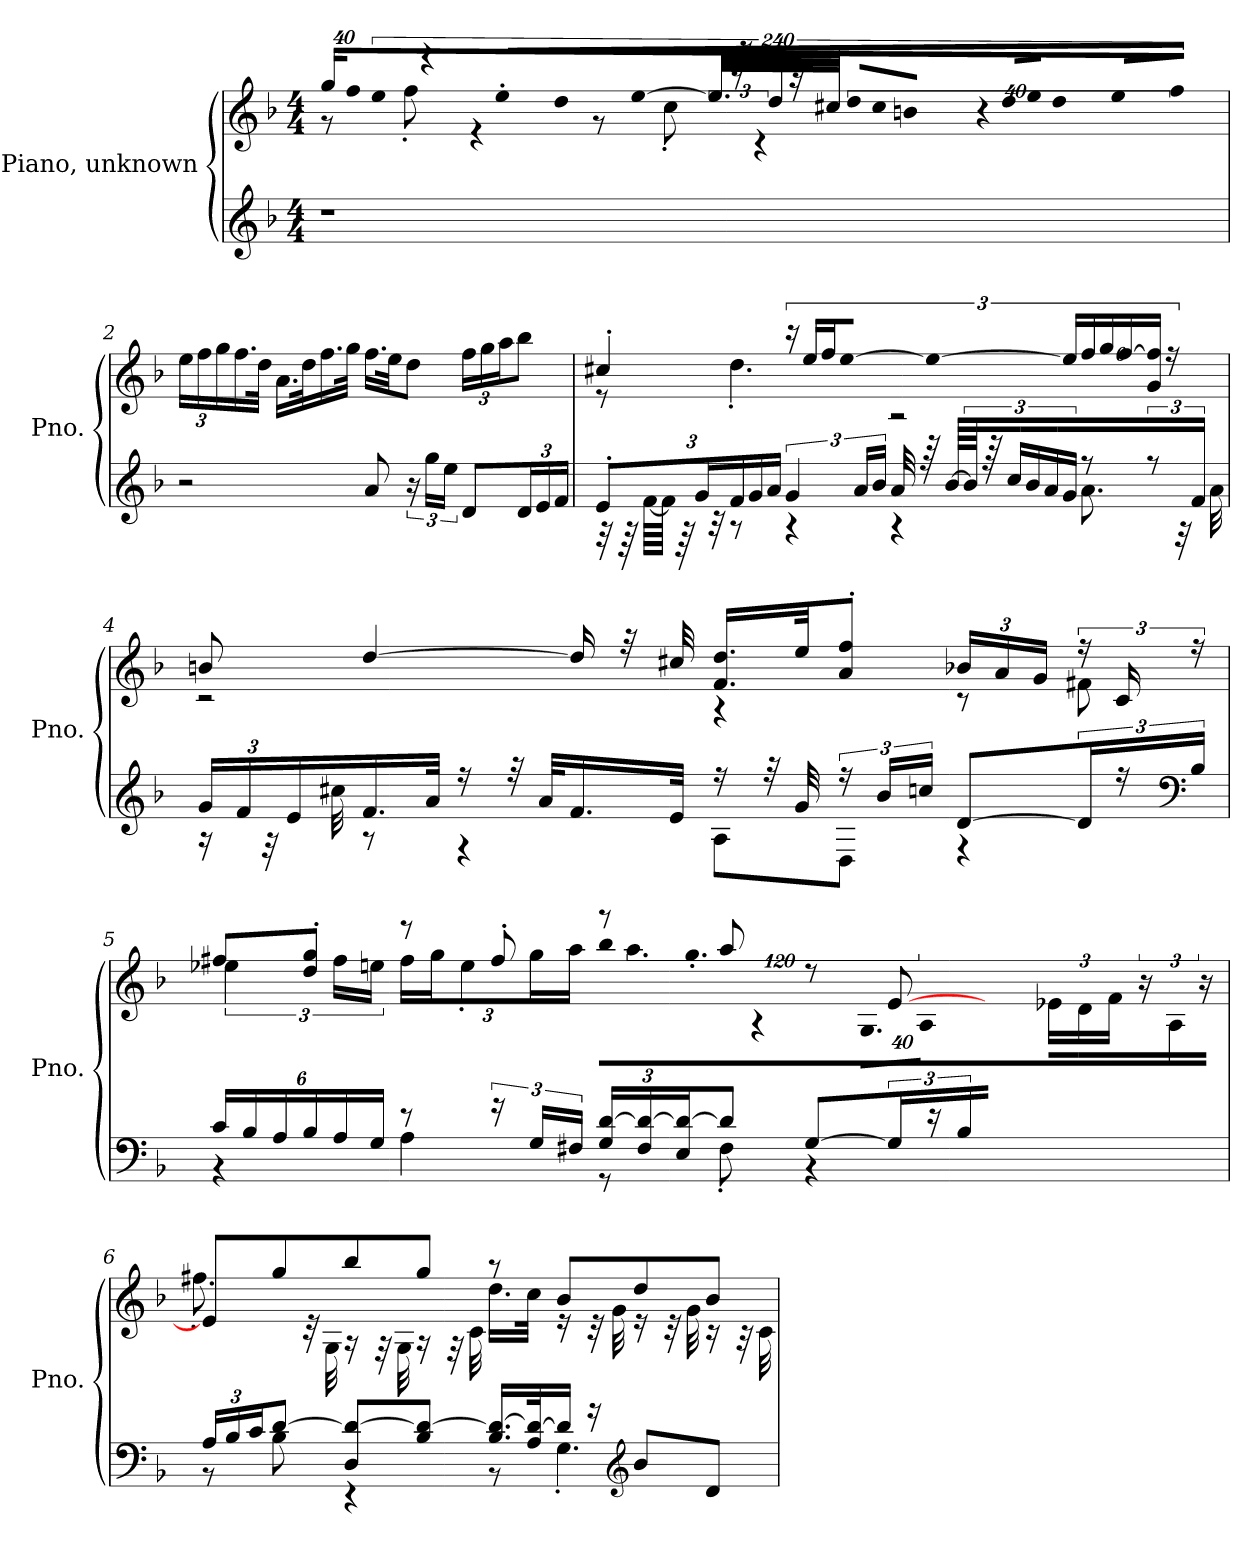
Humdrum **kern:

**kern	**kern
*part1	*part1
*staff2	*staff1
*I"Piano, unknown	*
*I'Pno.	*
*clefG2	*clefG2
*k[b-]	*k[b-]
*M4/4	*M4/4
*MM120	*MM120
=1	=1
!	!LO:N:vis=32
*	*^
1r	640%23gg/LLL	8r
!	!LO:N:vis=32	!
.	640%23ff/J	.
!	!LO:N:vis=16	!
.	1920%137ee/JJ	.
.	.	8ff'\
!	!LO:N:vis=32	!
.	640%23r	.
!	!LO:N:vis=32	!
.	640%23ee'/LLL	.
!	!LO:N:vis=32	!
.	640%23dd/JJ	.
.	.	4r
.	[8ee/	.
.	48.ee/Jkk]	.
.	96r	.
.	48dd/	.
.	32r	.
.	32cc#X/	.
.	.	8r
!	!LO:N:vis=32	!
.	640%23dd/LLL	.
!	!LO:N:vis=32	!
.	640%23cc#/J	.
!	!LO:N:vis=16	!
.	1920%137bn/JJ	.
.	.	8cc#'\
!	!LO:N:vis=32	!
.	640%23r	.
!	!LO:N:vis=32	!
.	640%23dd/LLL	.
!	!LO:N:vis=32	!
.	640%23ee/JJJ	.
.	.	4r
.	6dd/	.
.	24ee/LL	.
.	24ff/JJ	.
480ryy	.	480ryy
*	*v	*v
!!LO:LB:g=z
=2	=2
*	*Xbrackettup
2r	24ee\LL
.	24ff\
.	24gg\
.	16.ff\
.	32dd\JJk
.	16.a\LL
.	32dd\K
.	16.ff\
.	32gg\JJk
8a/	16.ff\LL
.	32ee\JK
24r	8dd\J
24gg\LL	.
24ee\JJ	.
8d/L	24ff\LL
.	24gg\
.	24aa\J
*Xbrackettup	*
24d/L	8bb-\J
24e/	.
24f/JJ	.
!!LO:LB:g=z
=3	=3
*^	*^
12e'/L	32r	4cc#X'/	8r
.	64r	.	.
.	[64f\LLLL	.	.
.	64f\JJJJ]	.	.
.	64r	.	.
24g/L	.	.	.
.	32r	.	.
24f/	8r	.	4.dd'\
24g/	.	.	.
24a/JJ	.	.	.
*brackettup	*	*brackettup	*
6g/	4r	24r	.
.	.	24ee/LL	.
.	.	24ff/J	.
.	.	[8ee/J	.
24a/LL	.	.	.
24b-/JJ	.	.	.
32a/	4r	4ee/_	2r
64r	.	.	.
[64b-/LLLL	.	.	.
96b-/JJJJ]	.	.	.
96r	.	.	.
24cc/LL	.	.	.
*Xbrackettup	*	*	*
24b-/	.	.	.
24a/	.	.	.
24g/JJ	.	.	.
*	*	*Xbrackettup	*
8r	8.a\	24ee/LL]	.
.	.	24ff/	.
.	.	24gg/	.
*brackettup	*	*brackettup	*
12r	.	[24ff/	.
.	.	24g/ 24ff/]JJ	.
.	32r	.	.
24f/	.	24r	.
.	32a\	.	.
!!LO:LB:g=z	!!
=4	=4	=4	=4
*Xbrackettup	*	*	*
24g/LL	16r	8bn/	2r
24f/	.	.	.
.	32r	.	.
24e/	.	.	.
.	32cc#X\	.	.
16.f/	8r	[4dd/	.
32a/JJk	.	.	.
16r	4r	.	.
32r	.	.	.
32a/KLL	.	.	.
16.f/	.	16dd/]	.
.	.	32r	.
32e/JJk	.	32cc#X/	.
16r	8A\L	16.f/ 16.dd/LL	4r
32r	.	.	.
32g/	.	32ee/JK	.
*brackettup	*	*	*
24r	8D\J	8a/' 8ff/'J	.
24b-/LL	.	.	.
24ccn/JJ	.	.	.
*	*	*Xbrackettup	*
[8d/L	4r	24b-X/LL	8r
.	.	24a/	.
.	.	24g/JJ	.
*	*	*brackettup	*
24d/Jk]	.	24r	8f#X\
24r	.	24c/	.
*clefF4	*	*	*
24B-/	.	24r	.
!!LO:LB:g=z	!!
=5	=5	=5	=5
*Xbrackettup	*	*	*
24c/LL	4r	8ff#X/L	6ee-X\
24B-/	.	.	.
24A/	.	.	.
24B-/	.	8dd/' 8gg/'J	.
24A/	.	.	24ff#\LL
24G/JJ	.	.	24een\JJ
*	*	*	*Xbrackettup
8r	4A\	8r	24ff#\LL
.	.	.	24gg\J
.	.	.	12ee'\
*brackettup	*	*	*
24r	.	8ff#'/	.
24G/LL	.	.	24gg\L
24F#X/JJ	.	.	24aa\JJ
*Xbrackettup	*	*	*brackettup
!	!	!	!LO:N:vis=32
24G/ [24d/LL	8r	8r	640%23bb-\LLL
!	!	!	!LO:N:vis=32.
.	.	.	1920%103aa\
24F#/ 24d/_	.	.	.
24E/ 24d/_J	.	.	.
!	!	!	!LO:N:vis=32.
.	.	.	1920%103gg'\JJJ
8d/J]	8F#'\	8aa/	.
!	!	!	!LO:N:vis=64
.	.	.	960%17r
!	!	!	!LO:N:vis=32.
.	.	.	1920%103G\LLL
!	!	!	!LO:N:vis=32
.	.	.	640%23A\JJJ
[8G/L	4r	8r	.
*	*	*	*Xbrackettup
.	.	.	24e-X\LL
.	.	.	24d\
.	.	.	24f\JJ
*brackettup	*	*	*
24G/Jk]	.	[8e-/	.
*	*	*	*brackettup
.	.	.	24r
24r	.	.	.
.	.	.	24A\
24B-/	.	.	.
.	.	.	24r
1920ryy	1920ryy	1920ryy	.
!!LO:LB:g=z	!!
=6	=6	=6	=6
*Xbrackettup	*	*	*
24A/LL	8r	8e-/L]	8.ff#X'\
24B-/	.	.	.
24c/J	.	.	.
[8d/J	8B-\	8gg/	.
.	.	.	32r
.	.	.	32G\
8D/ 8d/_L	4r	8bb-/	16r
.	.	.	32r
.	.	.	32G\
8B-/ 8d/_J	.	8gg/J	16r
.	.	.	32r
.	.	.	32c\
16.B-/ 16.d/_LL	8r	8r	16.dd\LL
32A/ 32d/_K	.	.	32cc\JJk
16d/JJ]	4.G'\	8b-/L	16r
16r	.	.	32r
.	.	.	32g\
*clefG2	*	*	*
8b-/L	.	8dd/	16r
.	.	.	32r
.	.	.	32g\
8d/J	.	8b-/J	16r
.	.	.	32r
.	.	.	32c\
*v	*v	*	*
*	*v	*v
=	=
*-	*-
